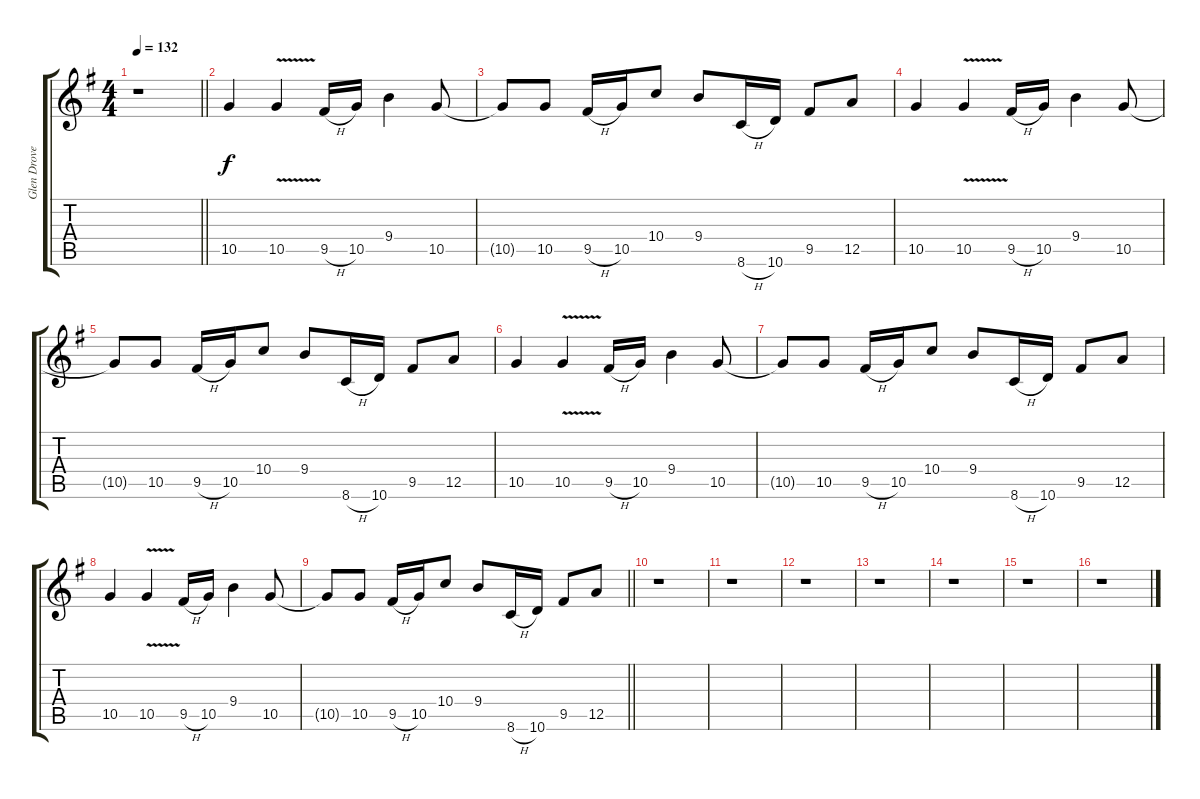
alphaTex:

\track ("Glen Drover (Harmony)" "Glen Drove") {instrument overdrivenguitar}
\staff {score tabs}
\tuning (E4 B3 G3 D3 A2 E2) {hide}
\ts (4 4)
\tempo 132
\clef g2
\barLineRight lightlight
\ks g
r.1{dy f} |
10.5.4 10.5{v}.4 9.5{h}.16 10.5.16 9.4.4 10.5.8 |
10.5{t}.8 10.5.8 9.5{h}.16 10.5.16 10.4.8 9.4.8 8.6{h}.16 10.6.16 9.5.8 12.5.8 |
10.5.4 10.5{v}.4 9.5{h}.16 10.5.16 9.4.4 10.5.8 |
10.5{t}.8 10.5.8 9.5{h}.16 10.5.16 10.4.8 9.4.8 8.6{h}.16 10.6.16 9.5.8 12.5.8 |
10.5.4 10.5{v}.4 9.5{h}.16 10.5.16 9.4.4 10.5.8 |
10.5{t}.8 10.5.8 9.5{h}.16 10.5.16 10.4.8 9.4.8 8.6{h}.16 10.6.16 9.5.8 12.5.8 |
10.5.4 10.5{v}.4 9.5{h}.16 10.5.16 9.4.4 10.5.8 |
\barLineRight lightlight
10.5{t}.8 10.5.8 9.5{h}.16 10.5.16 10.4.8 9.4.8 8.6{h}.16 10.6.16 9.5.8 12.5.8 |
r.1 |
r.1 |
r.1 |
r.1 |
r.1 |
r.1 |
r.1
